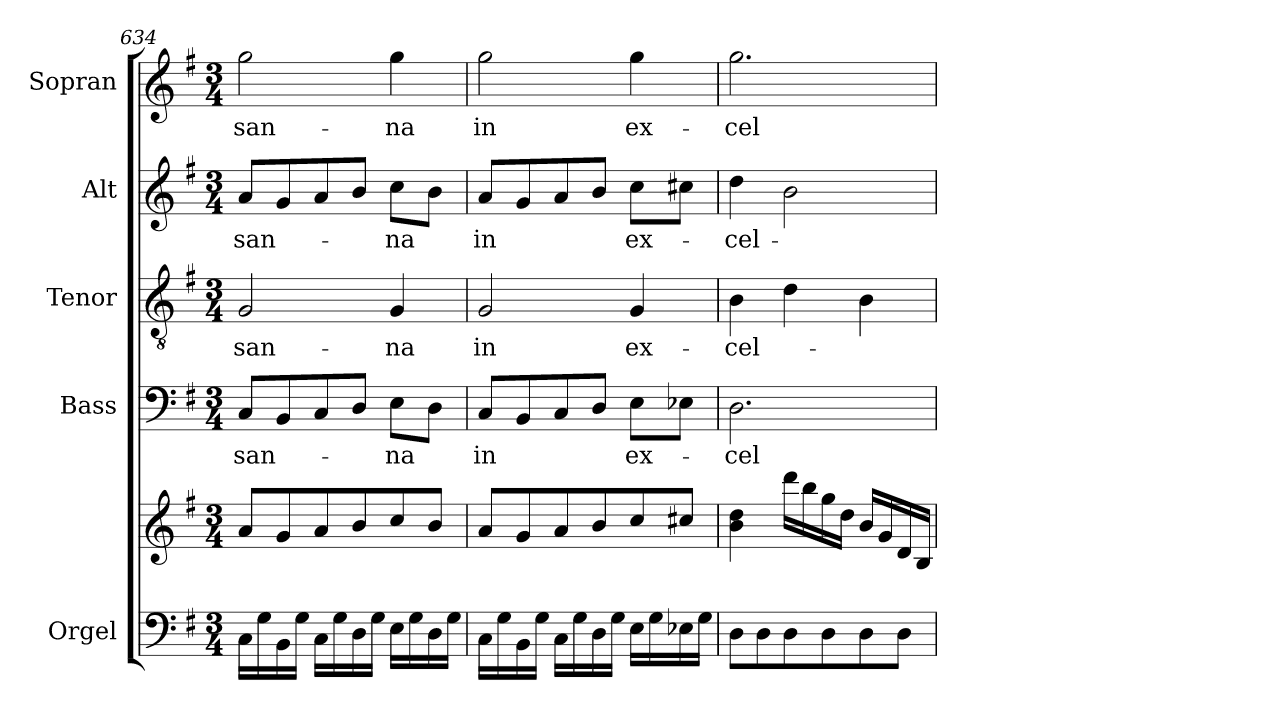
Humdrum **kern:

**kern	**kern	**kern	**text	**kern	**text	**kern	**text	**kern	**text
*part5	*part5	*part4	*part4	*part3	*part3	*part2	*part2	*part1	*part1
*staff6	*staff5	*staff4	*staff4	*staff3	*staff3	*staff2	*staff2	*staff1	*staff1
*I"Orgel	*	*I"Bass	*	*I"Tenor	*	*I"Alt	*	*I"Sopran	*
*I'Org.	*	*I'B.	*	*I'T.	*	*I'A.	*	*I'S.	*
*clefF4	*clefG2	*clefF4	*	*clefGv2	*	*clefG2	*	*clefG2	*
*k[f#]	*k[f#]	*k[f#]	*	*k[f#]	*	*k[f#]	*	*k[f#]	*
*G:	*G:	*G:	*	*G:	*	*G:	*	*G:	*
*M3/4	*M3/4	*M3/4	*	*M3/4	*	*M3/4	*	*M3/4	*
=634	=634	=634	=634	=634	=634	=634	=634	=634	=634
!	!	!	!LO:LY:b	!	!LO:LY:b	!	!LO:LY:b	!	!LO:LY:b
16C\LL	8a/L	8C/L	-san-	2G/	-san-	8a/L	-san-	2gg\	-san-
16G\	.	.	.	.	.	.	.	.	.
16BB\	8g/	8BB/	.	.	.	8g/	.	.	.
16G\JJ	.	.	.	.	.	.	.	.	.
16C\LL	8a/	8C/	.	.	.	8a/	.	.	.
16G\	.	.	.	.	.	.	.	.	.
16D\	8b/	8D/J	.	.	.	8b/J	.	.	.
16G\JJ	.	.	.	.	.	.	.	.	.
!	!	!	!LO:LY:b	!	!LO:LY:b	!	!LO:LY:b	!	!LO:LY:b
16E\LL	8cc/	8E\L	-na	4G/	-na	8cc\L	-na	4gg\	-na
16G\	.	.	.	.	.	.	.	.	.
16D\	8b/J	8D\J	.	.	.	8b\J	.	.	.
16G\JJ	.	.	.	.	.	.	.	.	.
=635	=635	=635	=635	=635	=635	=635	=635	=635	=635
!	!	!	!LO:LY:b	!	!LO:LY:b	!	!LO:LY:b	!	!LO:LY:b
16C\LL	8a/L	8C/L	in	2G/	in	8a/L	in	2gg\	in
16G\	.	.	.	.	.	.	.	.	.
16BB\	8g/	8BB/	.	.	.	8g/	.	.	.
16G\JJ	.	.	.	.	.	.	.	.	.
16C\LL	8a/	8C/	.	.	.	8a/	.	.	.
16G\	.	.	.	.	.	.	.	.	.
16D\	8b/	8D/J	.	.	.	8b/J	.	.	.
16G\JJ	.	.	.	.	.	.	.	.	.
!	!	!	!LO:LY:b	!	!LO:LY:b	!	!LO:LY:b	!	!LO:LY:b
16E\LL	8cc/	8E\L	ex-	4G/	ex-	8cc\L	ex-	4gg\	ex-
16G\	.	.	.	.	.	.	.	.	.
16E-X\	8cc#X/J	8E-X\J	.	.	.	8cc#X\J	.	.	.
16G\JJ	.	.	.	.	.	.	.	.	.
=636	=636	=636	=636	=636	=636	=636	=636	=636	=636
!	!	!	!LO:LY:b	!	!LO:LY:b	!	!LO:LY:b	!	!LO:LY:b
8D\L	4b\ 4dd\	2.D\	-cel-	4B\	-cel-	4dd\	-cel-	2.gg\	-cel-
8D\	.	.	.	.	.	.	.	.	.
8D\	16ddd\LL	.	.	4d\	.	2b\	.	.	.
.	16bb\	.	.	.	.	.	.	.	.
8D\	16gg\	.	.	.	.	.	.	.	.
.	16dd\JJ	.	.	.	.	.	.	.	.
8D\	16b/LL	.	.	4B\	.	.	.	.	.
.	16g/	.	.	.	.	.	.	.	.
8D\J	16d/	.	.	.	.	.	.	.	.
.	16B/JJ	.	.	.	.	.	.	.	.
=	=	=	=	=	=	=	=	=	=
*-	*-	*-	*-	*-	*-	*-	*-	*-	*-
